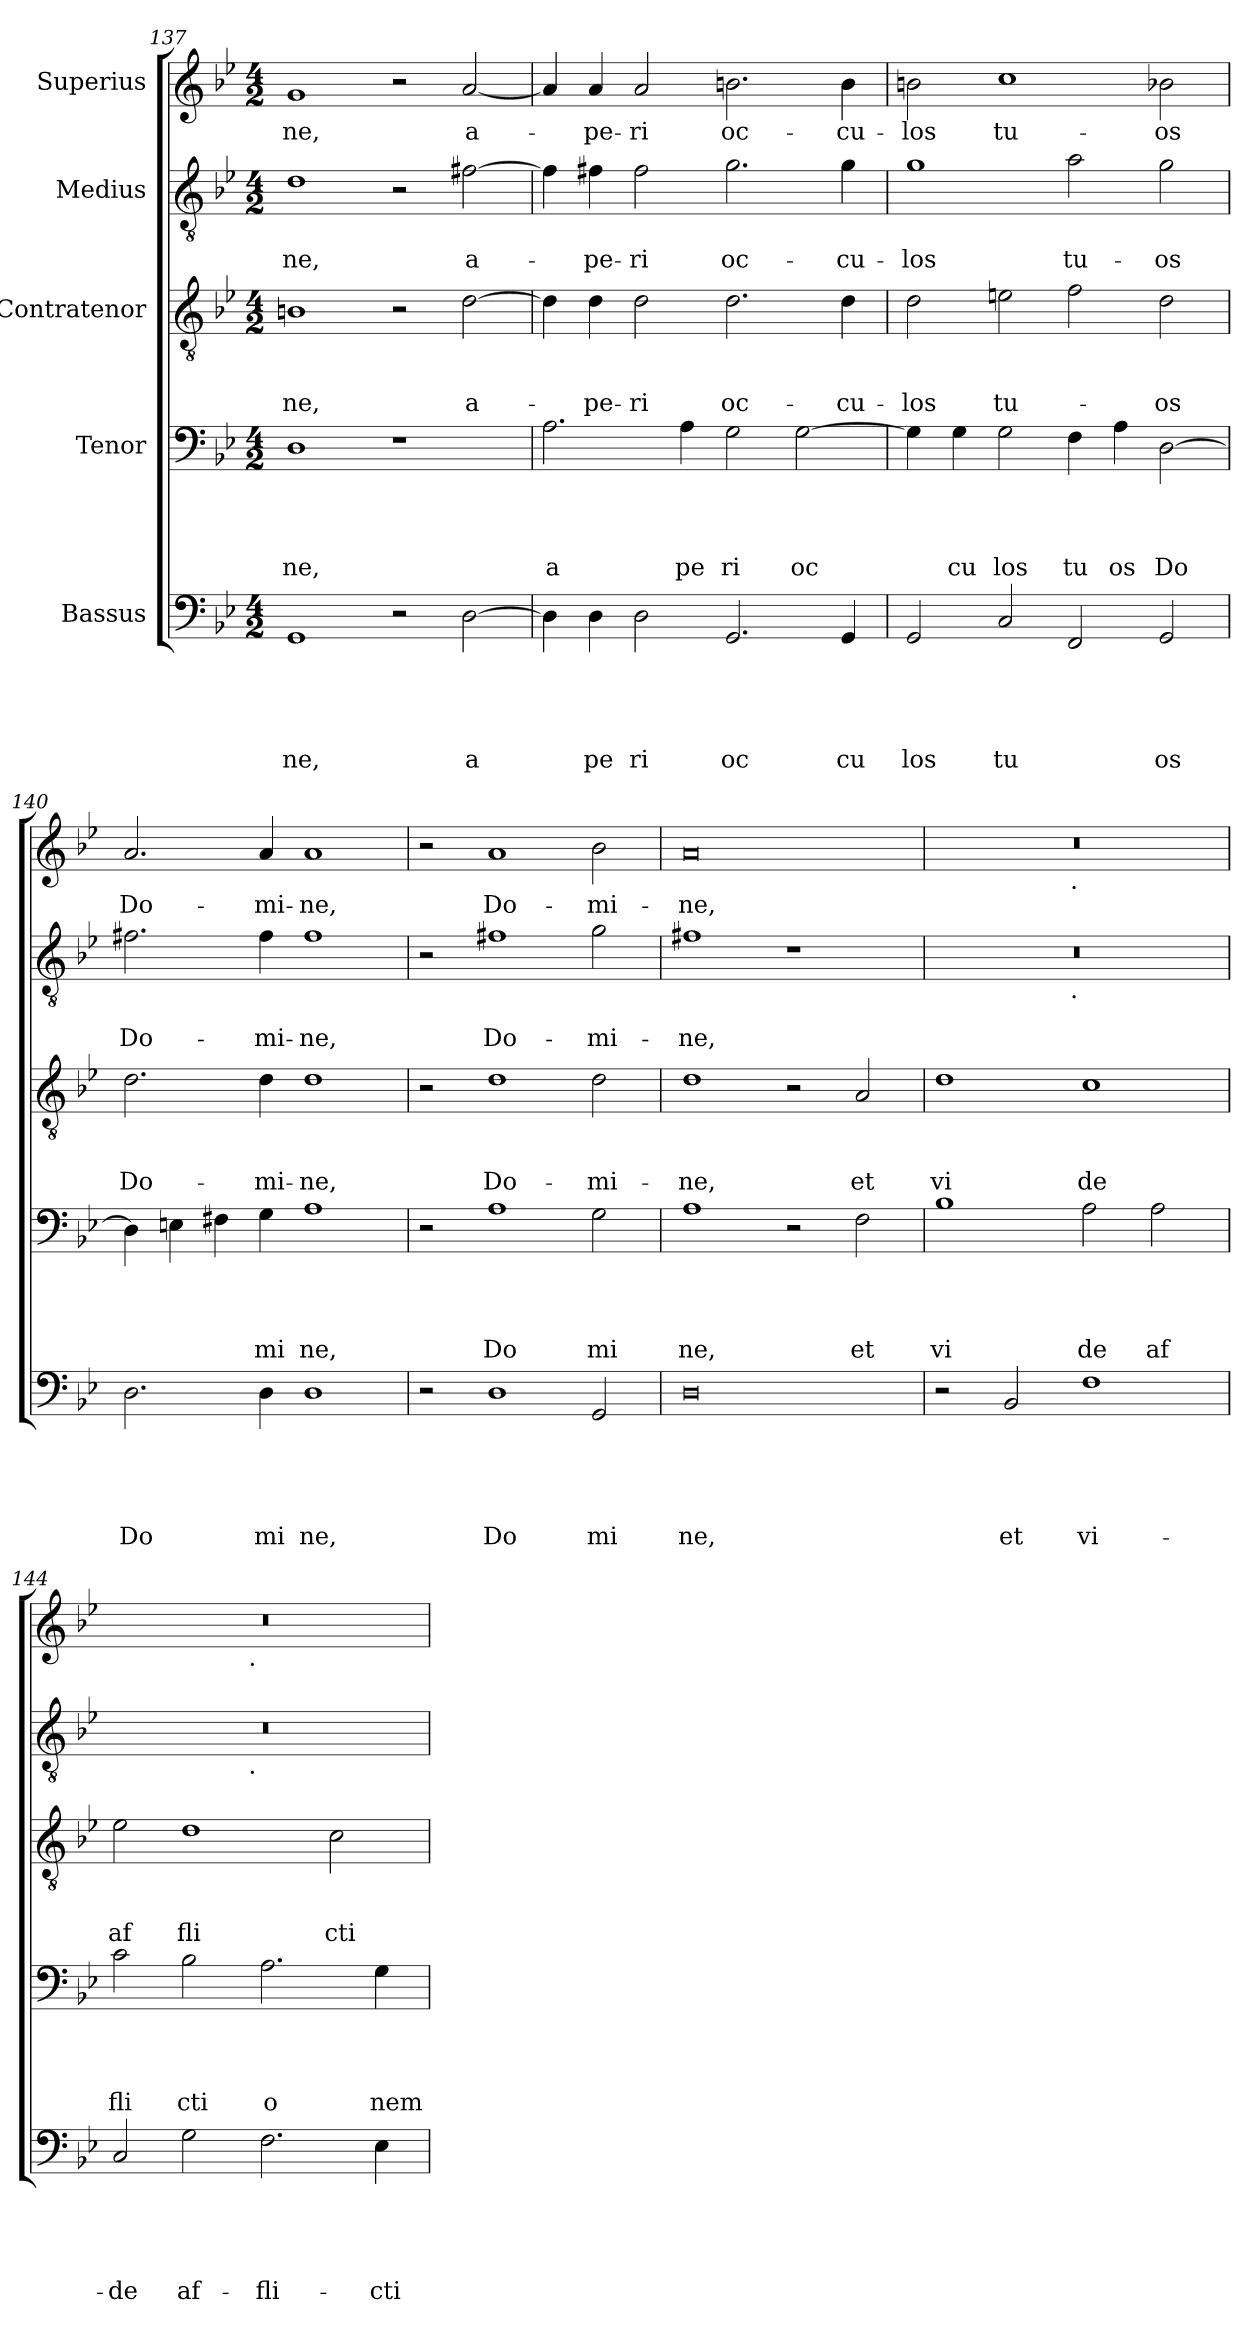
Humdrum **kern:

**kern	**text	**text	**text	**text	**text	**kern	**text	**text	**text	**text	**kern	**text	**text	**text	**kern	**text	**text	**kern	**text
*part5	*part5	*part5	*part5	*part5	*part5	*part4	*part4	*part4	*part4	*part4	*part3	*part3	*part3	*part3	*part2	*part2	*part2	*part1	*part1
*staff5	*staff5	*staff5	*staff5	*staff5	*staff5	*staff4	*staff4	*staff4	*staff4	*staff4	*staff3	*staff3	*staff3	*staff3	*staff2	*staff2	*staff2	*staff1	*staff1
*I"Bassus	*	*	*	*	*	*I"Tenor	*	*	*	*	*I"Contratenor	*	*	*	*I"Medius	*	*	*I"Superius	*
*clefF4	*	*	*	*	*	*clefF4	*	*	*	*	*clefGv2	*	*	*	*clefGv2	*	*	*clefG2	*
*k[b-e-]	*	*	*	*	*	*k[b-e-]	*	*	*	*	*k[b-e-]	*	*	*	*k[b-e-]	*	*	*k[b-e-]	*
*B-:	*	*	*	*	*	*B-:	*	*	*	*	*B-:	*	*	*	*B-:	*	*	*B-:	*
*M4/2	*	*	*	*	*	*M4/2	*	*	*	*	*M4/2	*	*	*	*M4/2	*	*	*M4/2	*
=137	=137	=137	=137	=137	=137	=137	=137	=137	=137	=137	=137	=137	=137	=137	=137	=137	=137	=137	=137
!	!	!	!	!	!LO:LY:b	!	!	!	!	!LO:LY:b	!	!	!	!LO:LY:b	!	!	!LO:LY:b	!	!LO:LY:b
1GG	.	.	.	.	ne,	1D	.	.	.	ne,	1Bn	.	.	-ne,	1d	.	-ne,	1g	-ne,
2r	.	.	.	.	.	1r	.	.	.	.	2r	.	.	.	2r	.	.	2r	.
!	!	!	!	!	!LO:LY:b	!	!	!	!	!	!	!	!	!LO:LY:b	!	!	!LO:LY:b	!	!LO:LY:b
[>2D\	.	.	.	.	a	.	.	.	.	.	[>2d\	.	.	a-	[>2f#X\	.	a-	[<2a/	a-
=138	=138	=138	=138	=138	=138	=138	=138	=138	=138	=138	=138	=138	=138	=138	=138	=138	=138	=138	=138
!	!	!	!	!	!	!	!	!	!	!LO:LY:b	!	!	!	!	!	!	!	!	!
4D\]	.	.	.	.	.	2.A\	.	.	.	a	4d\]	.	.	.	4f#\]	.	.	4a/]	.
!	!	!	!	!	!LO:LY:b	!	!	!	!	!	!	!	!	!LO:LY:b	!	!	!LO:LY:b	!	!LO:LY:b
4D\	.	.	.	.	pe	.	.	.	.	.	4d\	.	.	-pe-	4f#X\	.	-pe-	4a/	-pe-
!	!	!	!	!	!LO:LY:b	!	!	!	!	!	!	!	!	!LO:LY:b	!	!	!LO:LY:b	!	!LO:LY:b
2D\	.	.	.	.	ri	.	.	.	.	.	2d\	.	.	-ri	2f#\	.	-ri	2a/	-ri
!	!	!	!	!	!	!	!	!	!	!LO:LY:b	!	!	!	!	!	!	!	!	!
.	.	.	.	.	.	4A\	.	.	.	pe	.	.	.	.	.	.	.	.	.
!	!	!	!	!	!LO:LY:b	!	!	!	!	!LO:LY:b	!	!	!	!LO:LY:b	!	!	!LO:LY:b	!	!LO:LY:b
2.GG/	.	.	.	.	oc	2G\	.	.	.	ri	2.d\	.	.	oc-	2.g\	.	oc-	2.bn\	oc-
!	!	!	!	!	!	!	!	!	!	!LO:LY:b	!	!	!	!	!	!	!	!	!
.	.	.	.	.	.	[>2G\	.	.	.	oc	.	.	.	.	.	.	.	.	.
!	!	!	!	!	!LO:LY:b	!	!	!	!	!	!	!	!	!LO:LY:b	!	!	!LO:LY:b	!	!LO:LY:b
4GG/	.	.	.	.	cu	.	.	.	.	.	4d\	.	.	-cu-	4g\	.	-cu-	4b\	-cu-
=139	=139	=139	=139	=139	=139	=139	=139	=139	=139	=139	=139	=139	=139	=139	=139	=139	=139	=139	=139
!	!	!	!	!	!LO:LY:b	!	!	!	!	!	!	!	!	!LO:LY:b	!	!	!LO:LY:b	!	!LO:LY:b
2GG/	.	.	.	.	los	4G\]	.	.	.	.	2d\	.	.	-los	1g	.	-los	2bn\	-los
!	!	!	!	!	!	!	!	!	!	!LO:LY:b	!	!	!	!	!	!	!	!	!
.	.	.	.	.	.	4G\	.	.	.	cu	.	.	.	.	.	.	.	.	.
!	!	!	!	!	!LO:LY:b	!	!	!	!	!LO:LY:b	!	!	!	!LO:LY:b	!	!	!	!	!LO:LY:b
2C/	.	.	.	.	tu	2G\	.	.	.	los	2en\	.	.	tu-	.	.	.	1cc	tu-
!	!	!	!	!	!	!	!	!	!	!LO:LY:b	!	!	!	!	!	!	!LO:LY:b	!	!
2FF/	.	.	.	.	.	4F\	.	.	.	tu	2f\	.	.	.	2a\	.	tu-	.	.
!	!	!	!	!	!	!	!	!	!	!LO:LY:b	!	!	!	!	!	!	!	!	!
.	.	.	.	.	.	4A\	.	.	.	os	.	.	.	.	.	.	.	.	.
!	!	!	!	!	!LO:LY:b	!	!	!	!	!LO:LY:b	!	!	!	!LO:LY:b	!	!	!LO:LY:b	!	!LO:LY:b
2GG/	.	.	.	.	os	[>2D\	.	.	.	Do	2d\	.	.	-os	2g\	.	-os	2b-X\	-os
=140	=140	=140	=140	=140	=140	=140	=140	=140	=140	=140	=140	=140	=140	=140	=140	=140	=140	=140	=140
!	!	!	!	!	!LO:LY:b	!	!	!	!	!	!	!	!	!LO:LY:b	!	!	!LO:LY:b	!	!LO:LY:b
2.D\	.	.	.	.	Do	4D\]	.	.	.	.	2.d\	.	.	Do-	2.f#X\	.	Do-	2.a/	Do-
.	.	.	.	.	.	4En\	.	.	.	.	.	.	.	.	.	.	.	.	.
.	.	.	.	.	.	4F#X\	.	.	.	.	.	.	.	.	.	.	.	.	.
!	!	!	!	!	!LO:LY:b	!	!	!	!	!LO:LY:b	!	!	!	!LO:LY:b	!	!	!LO:LY:b	!	!LO:LY:b
4D\	.	.	.	.	mi	4G\	.	.	.	mi	4d\	.	.	-mi-	4f#\	.	-mi-	4a/	-mi-
!	!	!	!	!	!LO:LY:b	!	!	!	!	!LO:LY:b	!	!	!	!LO:LY:b	!	!	!LO:LY:b	!	!LO:LY:b
1D	.	.	.	.	ne,	1A	.	.	.	ne,	1d	.	.	-ne,	1f#	.	-ne,	1a	-ne,
=141	=141	=141	=141	=141	=141	=141	=141	=141	=141	=141	=141	=141	=141	=141	=141	=141	=141	=141	=141
2r	.	.	.	.	.	2r	.	.	.	.	2r	.	.	.	2r	.	.	2r	.
!	!	!	!	!	!LO:LY:b	!	!	!	!	!LO:LY:b	!	!	!	!LO:LY:b	!	!	!LO:LY:b	!	!LO:LY:b
1D	.	.	.	.	Do	1A	.	.	.	Do	1d	.	.	Do-	1f#X	.	Do-	1a	Do-
!	!	!	!	!	!LO:LY:b	!	!	!	!	!LO:LY:b	!	!	!	!LO:LY:b	!	!	!LO:LY:b	!	!LO:LY:b
2GG/	.	.	.	.	mi	2G\	.	.	.	mi	2d\	.	.	-mi-	2g\	.	-mi-	2b-\	-mi-
=142	=142	=142	=142	=142	=142	=142	=142	=142	=142	=142	=142	=142	=142	=142	=142	=142	=142	=142	=142
!	!	!	!	!	!LO:LY:b	!	!	!	!	!LO:LY:b	!	!	!	!LO:LY:b	!	!	!LO:LY:b	!	!LO:LY:b
0D	.	.	.	.	ne,	1A	.	.	.	ne,	1d	.	.	-ne,	1f#X	.	-ne,	0a	-ne,
.	.	.	.	.	.	2r	.	.	.	.	2r	.	.	.	1r	.	.	.	.
!	!	!	!	!	!	!	!	!	!	!LO:LY:b	!	!	!	!LO:LY:b	!	!	!	!	!
.	.	.	.	.	.	2F\	.	.	.	et	2A/	.	.	et	.	.	.	.	.
!!LO:LB:g=z
=143	=143	=143	=143	=143	=143	=143	=143	=143	=143	=143	=143	=143	=143	=143	=143	=143	=143	=143	=143
!	!	!	!	!	!	!	!	!	!	!LO:LY:b	!	!	!	!LO:LY:b	!	!	!	!	!
*	*	*	*	*	*	*	*	*	*	*	*	*	*	*	*^	*	*	*^	*
2r	.	.	.	.	.	1B-	.	.	.	vi	1d	.	.	vi	0r	2ryy	.	.	0r	2ryy	.
!	!	!	!	!	!LO:LY:b	!	!	!	!	!	!	!	!	!	!	!	!	!	!	!	!
2BB-/	.	.	.	.	et	.	.	.	.	.	.	.	.	.	.	4...ryy	.	.	.	4...ryy	.
!	!	!	!	!	!	!	!	!	!	!	!	!	!	!	!	!	!	!	!	!LO:TX:b:t=.	!
!	!	!	!	!	!	!	!	!	!	!	!	!	!	!	!	!LO:TX:b:t=.	!	!	!	!	!
.	.	.	.	.	.	.	.	.	.	.	.	.	.	.	.	1ryy	.	.	.	1ryy	.
!	!	!	!	!	!LO:LY:b	!	!	!	!	!LO:LY:b	!	!	!	!LO:LY:b	!	!	!	!	!	!	!
1F	.	.	.	.	vi-	2A\	.	.	.	de	1c	.	.	de	.	.	.	.	.	.	.
!	!	!	!	!	!	!	!	!	!	!LO:LY:b	!	!	!	!	!	!	!	!	!	!	!
.	.	.	.	.	.	2A\	.	.	.	af	.	.	.	.	.	.	.	.	.	.	.
.	.	.	.	.	.	.	.	.	.	.	.	.	.	.	.	32ryy	.	.	.	32ryy	.
=144	=144	=144	=144	=144	=144	=144	=144	=144	=144	=144	=144	=144	=144	=144	=144	=144	=144	=144	=144	=144	=144
!	!	!	!	!	!LO:LY:b	!	!	!	!	!LO:LY:b	!	!	!	!LO:LY:b	!	!	!	!	!	!	!
2C/	.	.	.	.	-de	2c\	.	.	.	fli	2e-\	.	.	af	0r	2ryy	.	.	0r	2ryy	.
!	!	!	!	!	!LO:LY:b	!	!	!	!	!LO:LY:b	!	!	!	!LO:LY:b	!	!	!	!	!	!	!
2G\	.	.	.	.	af-	2B-\	.	.	.	cti	1d	.	.	fli	.	4...ryy	.	.	.	4...ryy	.
!	!	!	!	!	!	!	!	!	!	!	!	!	!	!	!	!	!	!	!	!LO:TX:b:t=.	!
!	!	!	!	!	!	!	!	!	!	!	!	!	!	!	!	!LO:TX:b:t=.	!	!	!	!	!
.	.	.	.	.	.	.	.	.	.	.	.	.	.	.	.	1ryy	.	.	.	1ryy	.
!	!	!	!	!	!LO:LY:b	!	!	!	!	!LO:LY:b	!	!	!	!	!	!	!	!	!	!	!
2.F\	.	.	.	.	-fli-	2.A\	.	.	.	o	.	.	.	.	.	.	.	.	.	.	.
!	!	!	!	!	!	!	!	!	!	!	!	!	!	!LO:LY:b	!	!	!	!	!	!	!
.	.	.	.	.	.	.	.	.	.	.	2c\	.	.	cti	.	.	.	.	.	.	.
!	!	!	!	!	!LO:LY:b	!	!	!	!	!LO:LY:b	!	!	!	!	!	!	!	!	!	!	!
4E-\	.	.	.	.	-cti-	4G\	.	.	.	nem	.	.	.	.	.	.	.	.	.	.	.
.	.	.	.	.	.	.	.	.	.	.	.	.	.	.	.	32ryy	.	.	.	32ryy	.
*	*	*	*	*	*	*	*	*	*	*	*	*	*	*	*v	*v	*	*	*	*	*
*	*	*	*	*	*	*	*	*	*	*	*	*	*	*	*	*	*	*v	*v	*
=	=	=	=	=	=	=	=	=	=	=	=	=	=	=	=	=	=	=	=
*-	*-	*-	*-	*-	*-	*-	*-	*-	*-	*-	*-	*-	*-	*-	*-	*-	*-	*-	*-
